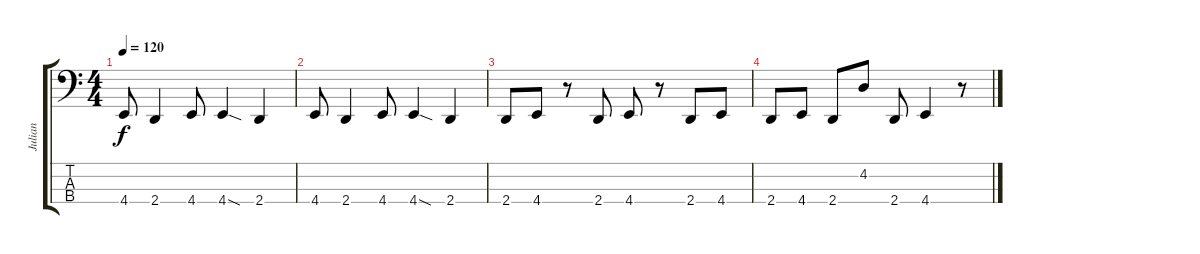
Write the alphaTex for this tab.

\track ("Julian" "Julian") {instrument electricbasspick}
\staff {score tabs}
\tuning (Eb2 Bb1 F1 C1) {hide}
\ts (4 4)
\tempo 120
\clef f4
\ks c
4.4.8{dy f} 2.4.4 4.4.8 4.4{sod}.4 2.4.4 |
4.4.8 2.4.4 4.4.8 4.4{sod}.4 2.4.4 |
2.4.8 4.4.8 r.8 2.4.8 4.4.8 r.8 2.4.8 4.4.8 |
2.4.8 4.4.8 2.4.8 4.2.8 2.4.8 4.4.4 r.8
